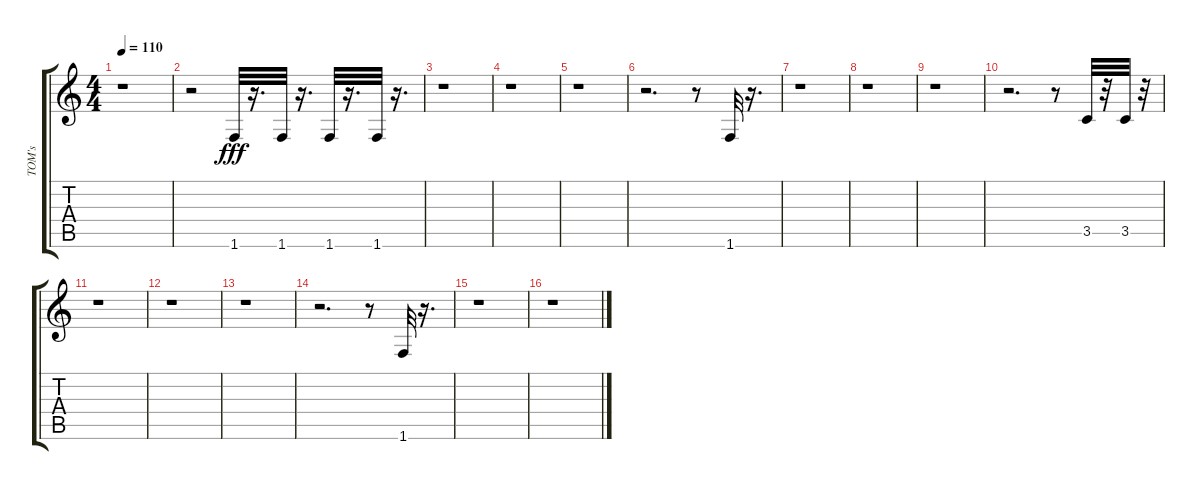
\track ("TOM's" "TOM's") {solo instrument acousticguitarsteel}
\staff {score tabs}
\tuning (E4 B3 G3 D3 A2 E2) {hide}
\ts (4 4)
\tempo 110
\clef g2
\ks c
r.1{dy fff} |
r.2 1.6.32 r.16{d} 1.6.32 r.16{d} 1.6.32 r.16{d} 1.6.32 r.16{d} |
r.1 |
r.1 |
r.1 |
r.2{d} r.8 1.6.32 r.16{d} |
r.1 |
r.1 |
r.1 |
r.2{d} r.8 3.5.32 r.32 3.5.32 r.32 |
r.1 |
r.1 |
r.1 |
r.2{d} r.8 1.6.32 r.16{d} |
r.1 |
r.1
